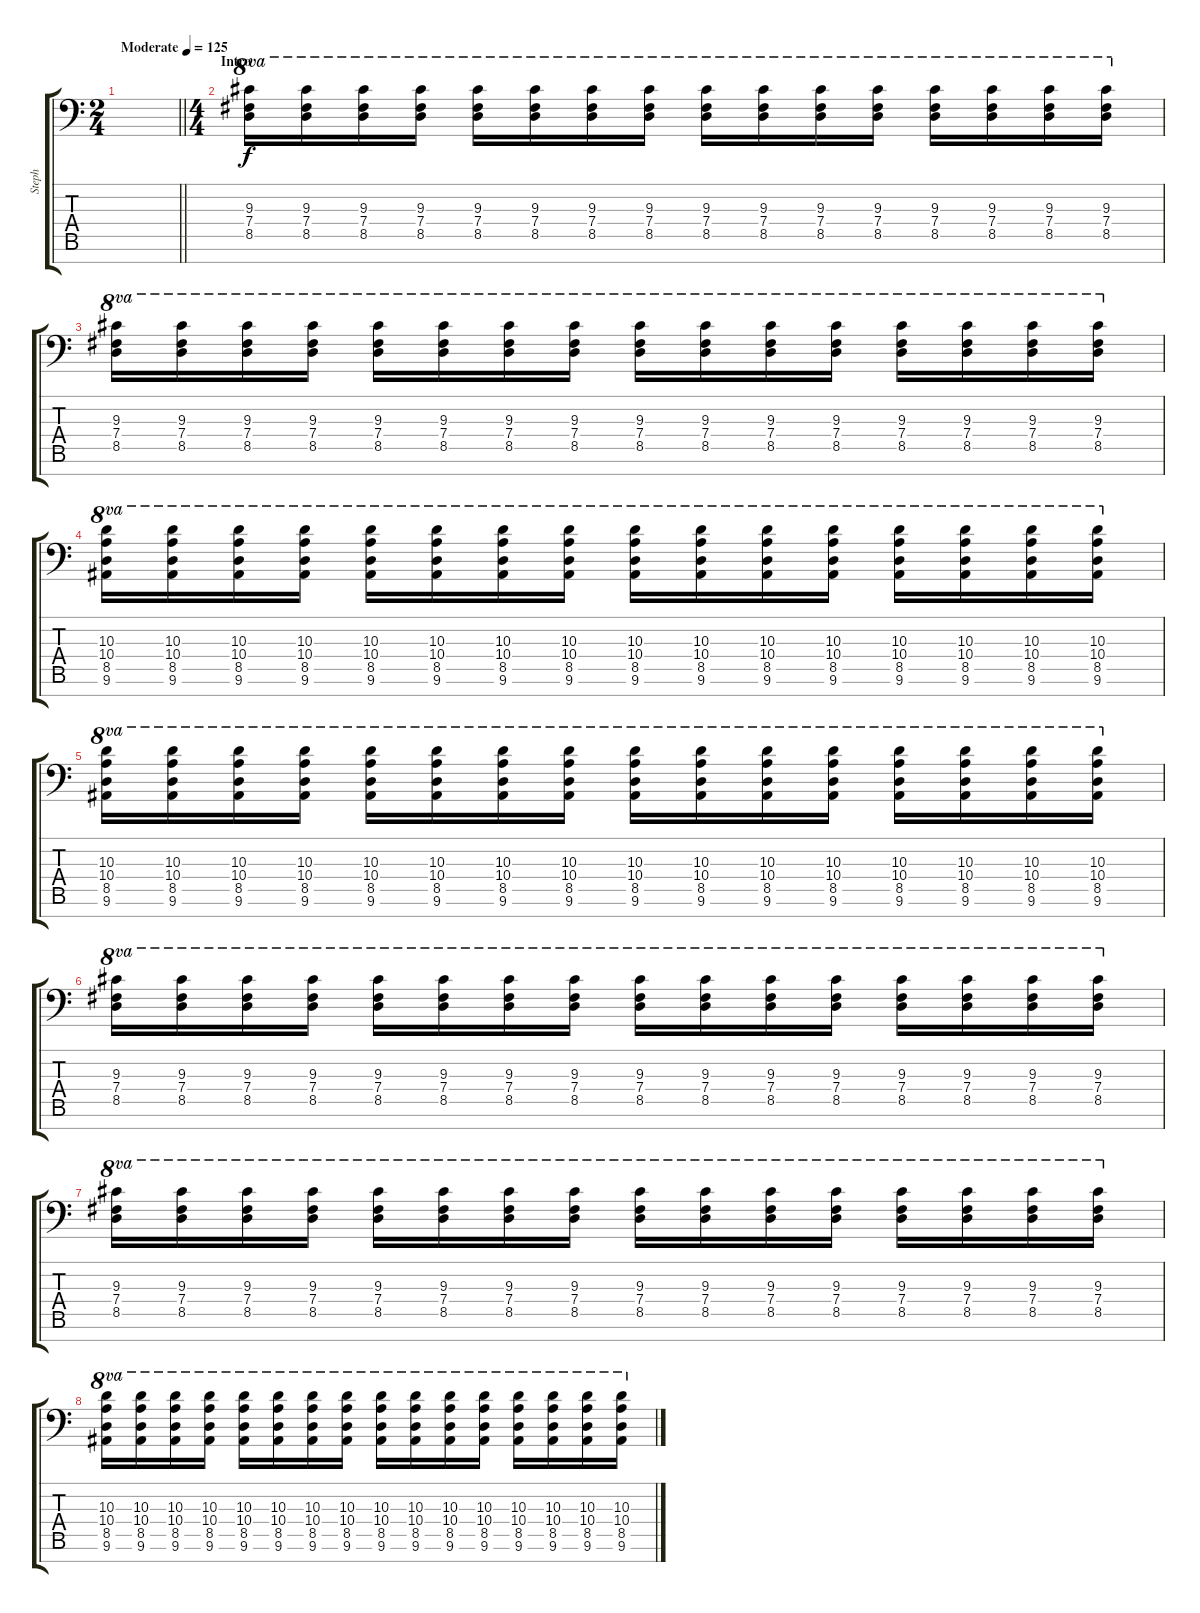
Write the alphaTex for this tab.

\track ("Steph" "Steph") {instrument distortionguitar}
\staff {score tabs}
\tuning (Db4 Ab3 E3 B2 Gb2 Db2 Gb1) {hide}
\ts (2 4)
\tempo (125 "Moderate")
\clef f4
\barLineRight lightlight
\ks c
|
\ts (4 4)
\section ("" "Intro")
(9.3 7.4 8.5).16{ot 8va} (9.3 7.4 8.5).16{ot 8va} (9.3 7.4 8.5).16{ot 8va} (9.3 7.4 8.5).16{ot 8va} (9.3 7.4 8.5).16{ot 8va} (9.3 7.4 8.5).16{ot 8va} (9.3 7.4 8.5).16{ot 8va} (9.3 7.4 8.5).16{ot 8va} (9.3 7.4 8.5).16{ot 8va} (9.3 7.4 8.5).16{ot 8va} (9.3 7.4 8.5).16{ot 8va} (9.3 7.4 8.5).16{ot 8va} (9.3 7.4 8.5).16{ot 8va} (9.3 7.4 8.5).16{ot 8va} (9.3 7.4 8.5).16{ot 8va} (9.3 7.4 8.5).16{ot 8va} |
(9.3 7.4 8.5).16{ot 8va} (9.3 7.4 8.5).16{ot 8va} (9.3 7.4 8.5).16{ot 8va} (9.3 7.4 8.5).16{ot 8va} (9.3 7.4 8.5).16{ot 8va} (9.3 7.4 8.5).16{ot 8va} (9.3 7.4 8.5).16{ot 8va} (9.3 7.4 8.5).16{ot 8va} (9.3 7.4 8.5).16{ot 8va} (9.3 7.4 8.5).16{ot 8va} (9.3 7.4 8.5).16{ot 8va} (9.3 7.4 8.5).16{ot 8va} (9.3 7.4 8.5).16{ot 8va} (9.3 7.4 8.5).16{ot 8va} (9.3 7.4 8.5).16{ot 8va} (9.3 7.4 8.5).16{ot 8va} |
(10.3 10.4 8.5 9.6).16{ot 8va} (10.3 10.4 8.5 9.6).16{ot 8va} (10.3 10.4 8.5 9.6).16{ot 8va} (10.3 10.4 8.5 9.6).16{ot 8va} (10.3 10.4 8.5 9.6).16{ot 8va} (10.3 10.4 8.5 9.6).16{ot 8va} (10.3 10.4 8.5 9.6).16{ot 8va} (10.3 10.4 8.5 9.6).16{ot 8va} (10.3 10.4 8.5 9.6).16{ot 8va} (10.3 10.4 8.5 9.6).16{ot 8va} (10.3 10.4 8.5 9.6).16{ot 8va} (10.3 10.4 8.5 9.6).16{ot 8va} (10.3 10.4 8.5 9.6).16{ot 8va} (10.3 10.4 8.5 9.6).16{ot 8va} (10.3 10.4 8.5 9.6).16{ot 8va} (10.3 10.4 8.5 9.6).16{ot 8va} |
(10.3 10.4 8.5 9.6).16{ot 8va} (10.3 10.4 8.5 9.6).16{ot 8va} (10.3 10.4 8.5 9.6).16{ot 8va} (10.3 10.4 8.5 9.6).16{ot 8va} (10.3 10.4 8.5 9.6).16{ot 8va} (10.3 10.4 8.5 9.6).16{ot 8va} (10.3 10.4 8.5 9.6).16{ot 8va} (10.3 10.4 8.5 9.6).16{ot 8va} (10.3 10.4 8.5 9.6).16{ot 8va} (10.3 10.4 8.5 9.6).16{ot 8va} (10.3 10.4 8.5 9.6).16{ot 8va} (10.3 10.4 8.5 9.6).16{ot 8va} (10.3 10.4 8.5 9.6).16{ot 8va} (10.3 10.4 8.5 9.6).16{ot 8va} (10.3 10.4 8.5 9.6).16{ot 8va} (10.3 10.4 8.5 9.6).16{ot 8va} |
(9.3 7.4 8.5).16{ot 8va} (9.3 7.4 8.5).16{ot 8va} (9.3 7.4 8.5).16{ot 8va} (9.3 7.4 8.5).16{ot 8va} (9.3 7.4 8.5).16{ot 8va} (9.3 7.4 8.5).16{ot 8va} (9.3 7.4 8.5).16{ot 8va} (9.3 7.4 8.5).16{ot 8va} (9.3 7.4 8.5).16{ot 8va} (9.3 7.4 8.5).16{ot 8va} (9.3 7.4 8.5).16{ot 8va} (9.3 7.4 8.5).16{ot 8va} (9.3 7.4 8.5).16{ot 8va} (9.3 7.4 8.5).16{ot 8va} (9.3 7.4 8.5).16{ot 8va} (9.3 7.4 8.5).16{ot 8va} |
(9.3 7.4 8.5).16{ot 8va} (9.3 7.4 8.5).16{ot 8va} (9.3 7.4 8.5).16{ot 8va} (9.3 7.4 8.5).16{ot 8va} (9.3 7.4 8.5).16{ot 8va} (9.3 7.4 8.5).16{ot 8va} (9.3 7.4 8.5).16{ot 8va} (9.3 7.4 8.5).16{ot 8va} (9.3 7.4 8.5).16{ot 8va} (9.3 7.4 8.5).16{ot 8va} (9.3 7.4 8.5).16{ot 8va} (9.3 7.4 8.5).16{ot 8va} (9.3 7.4 8.5).16{ot 8va} (9.3 7.4 8.5).16{ot 8va} (9.3 7.4 8.5).16{ot 8va} (9.3 7.4 8.5).16{ot 8va} |
(10.3 10.4 8.5 9.6).16{ot 8va} (10.3 10.4 8.5 9.6).16{ot 8va} (10.3 10.4 8.5 9.6).16{ot 8va} (10.3 10.4 8.5 9.6).16{ot 8va} (10.3 10.4 8.5 9.6).16{ot 8va} (10.3 10.4 8.5 9.6).16{ot 8va} (10.3 10.4 8.5 9.6).16{ot 8va} (10.3 10.4 8.5 9.6).16{ot 8va} (10.3 10.4 8.5 9.6).16{ot 8va} (10.3 10.4 8.5 9.6).16{ot 8va} (10.3 10.4 8.5 9.6).16{ot 8va} (10.3 10.4 8.5 9.6).16{ot 8va} (10.3 10.4 8.5 9.6).16{ot 8va} (10.3 10.4 8.5 9.6).16{ot 8va} (10.3 10.4 8.5 9.6).16{ot 8va} (10.3 10.4 8.5 9.6).16{ot 8va}
